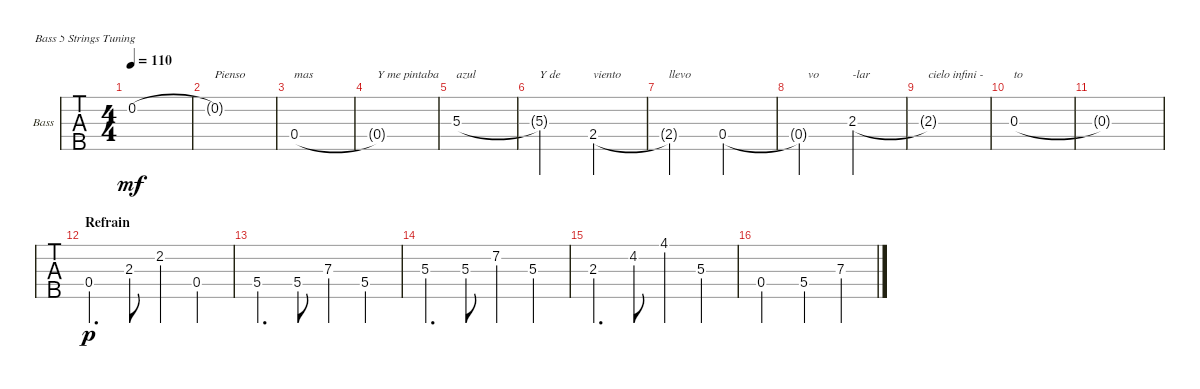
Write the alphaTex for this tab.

\bracketExtendMode groupsimilarinstruments
\firstSystemTrackNameOrientation horizontal
\otherSystemsTrackNameOrientation horizontal
\track ("Electric Bass" "Bass") {instrument electricbassfinger}
\staff {tabs}
\tuning (G2 D2 A1 E1 B0)
\ts (4 4)
\beaming (8 2 2 2 2)
\tempo 110
\clef f4
\ks c
0.2.1{dy mf instrument electricbassfinger} |
0.2{t}.1{txt "Pienso "} |
0.4.1{txt "mas"} |
0.4{t}.1{txt "Y me pintaba"} |
5.3.1{txt "azul"} |
5.3{t}.2{txt "Y de "} 2.4.2{txt "viento"} |
2.4{t}.2{txt "llevo"} 0.4.2 |
0.4{t}.2{txt "   vo"} 2.3.2{txt "-lar"} |
2.3{t}.1{txt "cielo infini -"} |
0.3.1{txt "to"} |
0.3{t}.1 |
\section ("" "Refrain")
0.4.4{d dy p} 2.3.8 2.2.4 0.4.4 |
5.4.4{d} 5.4.8 7.3.4 5.4.4 |
5.3.4{d} 5.3.8 7.2.4 5.3.4 |
2.3.4{d} 4.2.8 4.1.4 5.3.4 |
0.4.2 5.4.4 7.3.4
